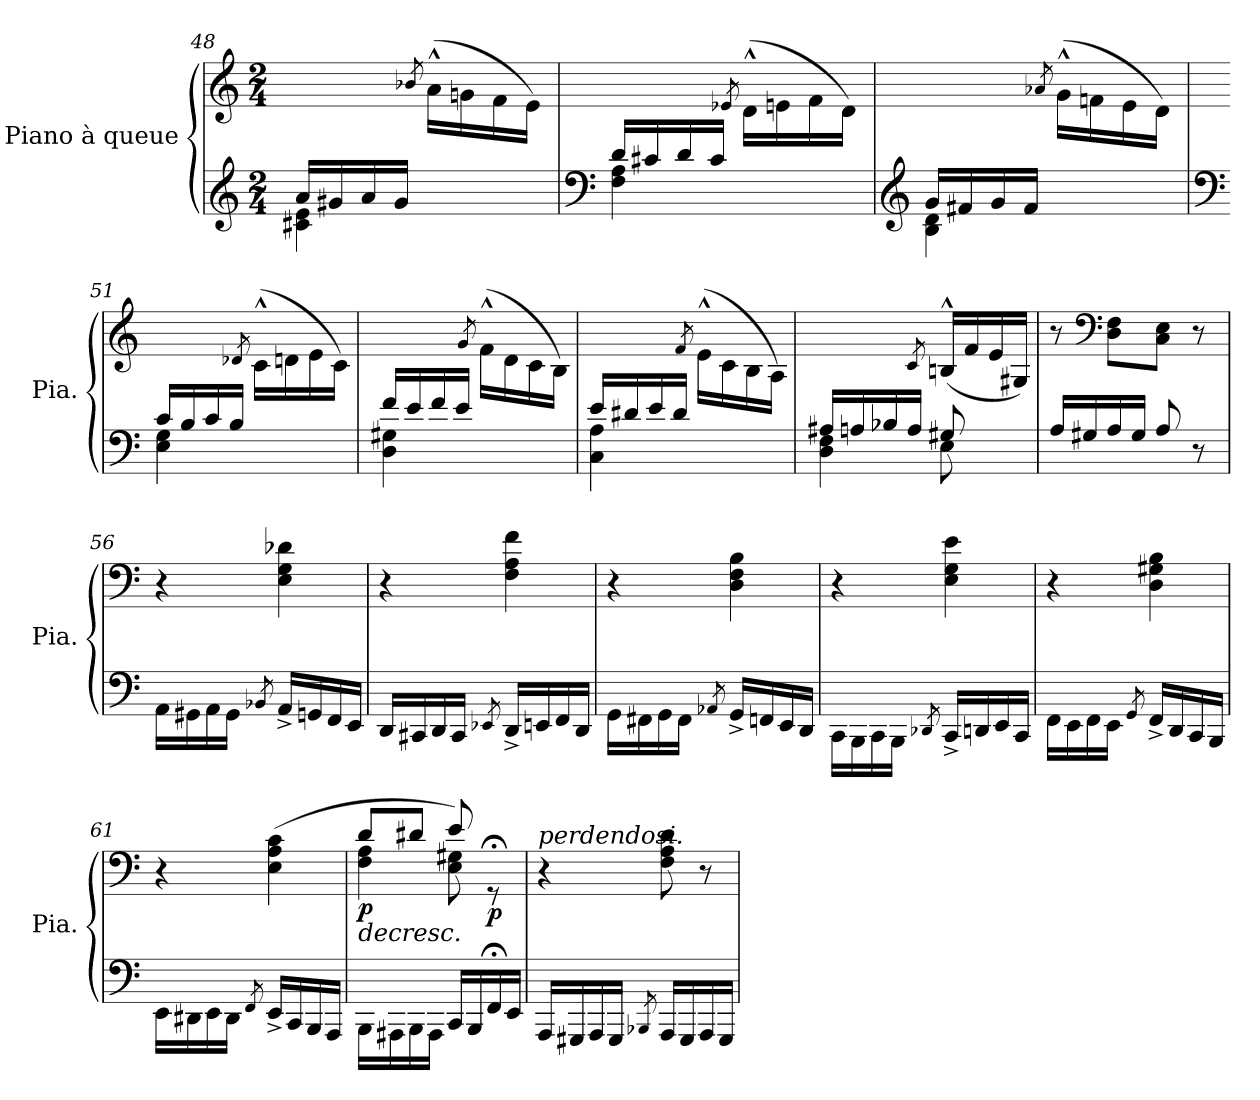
**kern	**kern	**dynam
*part1	*part1	*part1
*staff2	*staff1	*staff1/2
*I"Piano à queue	*	*
*I'Pia.	*	*
*clefG2	*clefG2	*
*k[]	*k[]	*
*M2/4	*M2/4	*
=48	=48	=48
*^	*	*
16a/LL	4c#X\ 4e\	4ryy	.
16g#X/	.	.	.
16a/	.	.	.
16g#/JJ	.	.	.
.	.	8qb-X/	.
4ryy	4ryy	(16a^^\LL	.
.	.	16gn\	.
.	.	16f\	.
.	.	16e\JJ)	.
=49	=49	=49	=49
*clefF4	*	*	*
16d/LL	4F\ 4A\	4ryy	.
16c#X/	.	.	.
16d/	.	.	.
16c#/JJ	.	.	.
.	.	8qe-X/	.
4ryy	4ryy	(16d^^\LL	.
.	.	16en\	.
.	.	16f\	.
.	.	16d\JJ)	.
!!LO:LB:g=z
=50	=50	=50	=50
*clefG2	*	*	*
16g/LL	4B\ 4d\	4ryy	.
16f#X/	.	.	.
16g/	.	.	.
16f#/JJ	.	.	.
.	.	8qa-X/	.
4ryy	4ryy	(16g^^\LL	.
.	.	16fn\	.
.	.	16e\	.
.	.	16d\JJ)	.
=51	=51	=51	=51
*clefF4	*	*	*
16c/LL	4E\ 4G\	4ryy	.
16B/	.	.	.
16c/	.	.	.
16B/JJ	.	.	.
.	.	8qd-X/	.
4ryy	4ryy	(16c^^\LL	.
.	.	16dn\	.
.	.	16e\	.
.	.	16c\JJ)	.
=52	=52	=52	=52
16f/LL	4D\ 4G#X\	4ryy	.
16e/	.	.	.
16f/	.	.	.
16e/JJ	.	.	.
.	.	8qg/	.
4ryy	4ryy	(16f^^\LL	.
.	.	16d\	.
.	.	16c\	.
.	.	16B\JJ)	.
=53	=53	=53	=53
16e/LL	4C\ 4A\	4ryy	.
16d#X/	.	.	.
16e/	.	.	.
16d#/JJ	.	.	.
.	.	8qf/	.
4ryy	4ryy	(16e^^\LL	.
.	.	16c\	.
.	.	16B\	.
.	.	16A\JJ)	.
!!LO:LB:g=z
=54	=54	=54	=54
16A#X/LL	4D\ 4F\	4ryy	.
16An/	.	.	.
16B-X/	.	.	.
16A/JJ	.	.	.
.	.	8qc/	.
8G#X/	8E\	(16Bn^^/LL	.
.	.	16f/	.
8ryy	8ryy	16e/	.
.	.	16G#X/JJ)	.
*v	*v	*	*
=55	=55	=55
16A/LL	8r	.
16G#X/	.	.
*	*clefF4	*
16A/	8D\ 8F\L	.
16G#/JJ	.	.
8A/	8C\ 8E\J	.
8r	8r	.
=56	=56	=56
16AA\LL	4r	.
16GG#X\	.	.
16AA\	.	.
16GG#\JJ	.	.
8qBB-X/	.	.
16AA^/LL	4E\ 4G\ 4d-X\	.
16GGn/	.	.
16FF/	.	.
16EE/JJ	.	.
=57	=57	=57
16DD/LL	4r	.
16CC#X/	.	.
16DD/	.	.
16CC#/JJ	.	.
8qEE-X/	.	.
16DD^/LL	4F\ 4A\ 4f\	.
16EEn/	.	.
16FF/	.	.
16DD/JJ	.	.
!!LO:LB:g=z
=58	=58	=58
16GG\LL	4r	.
16FF#X\	.	.
16GG\	.	.
16FF#\JJ	.	.
8qAA-X/	.	.
16GG^/LL	4D\ 4F\ 4B\	.
16FFn/	.	.
16EE/	.	.
16DD/JJ	.	.
=59	=59	=59
16CC\LL	4r	.
16BBB\	.	.
16CC\	.	.
16BBB\JJ	.	.
8qDD-X/	.	.
16CC^/LL	4E\ 4G\ 4e\	.
16DDn/	.	.
16EE/	.	.
16CC/JJ	.	.
=60	=60	=60
16FF\LL	4r	.
16EE\	.	.
16FF\	.	.
16EE\JJ	.	.
8qGG/	.	.
16FF^/LL	4D\ 4G#X\ 4B\	.
16DD/	.	.
16CC/	.	.
16BBB/JJ	.	.
=61	=61	=61
16EE\LL	4r	.
16DD#X\	.	.
16EE\	.	.
16DD#\JJ	.	.
8qFF/	.	.
16EE^/LL	(4E\ 4A\ 4c\	.
16CC/	.	.
16BBB/	.	.
16AAA/JJ	.	.
=62	=62	=62
*	*MM121	*
!	!	!LO:HP:b
*	*^	*
!	!	!	!LO:DY:n=1:b
16BBB\LL	8d/L	4F\ 4A\	> p
16AAA#X\	.	.	.
16BBB\	8d#X/J	.	.
16AAA#\JJ	.	.	.
16CC/LL	8e/)	8E\ 8G#X\	.
16BBB/	.	.	.
!	!	!	!LO:DY:n=2:b
16FF;</	8r;<GG	8ryy	p
16EE/JJ	.	.	.
*	*v	*v	*
.	.	]
!!LO:PB:g=z
=63	=63	=63
*	*MM116	*
!	!LO:TX:a:i:t=perdendosi.	!
16AAA/LL	4r	.
16GGG#X/	.	.
16AAA/	.	.
16GGG#/JJ	.	.
8qBBB-X/	.	.
16AAA/LL	8F\ 8A\ 8d\	.
16GGG#/	.	.
16AAA/	8r	.
16GGG#/JJ	.	.
=	=	=
*-	*-	*-
